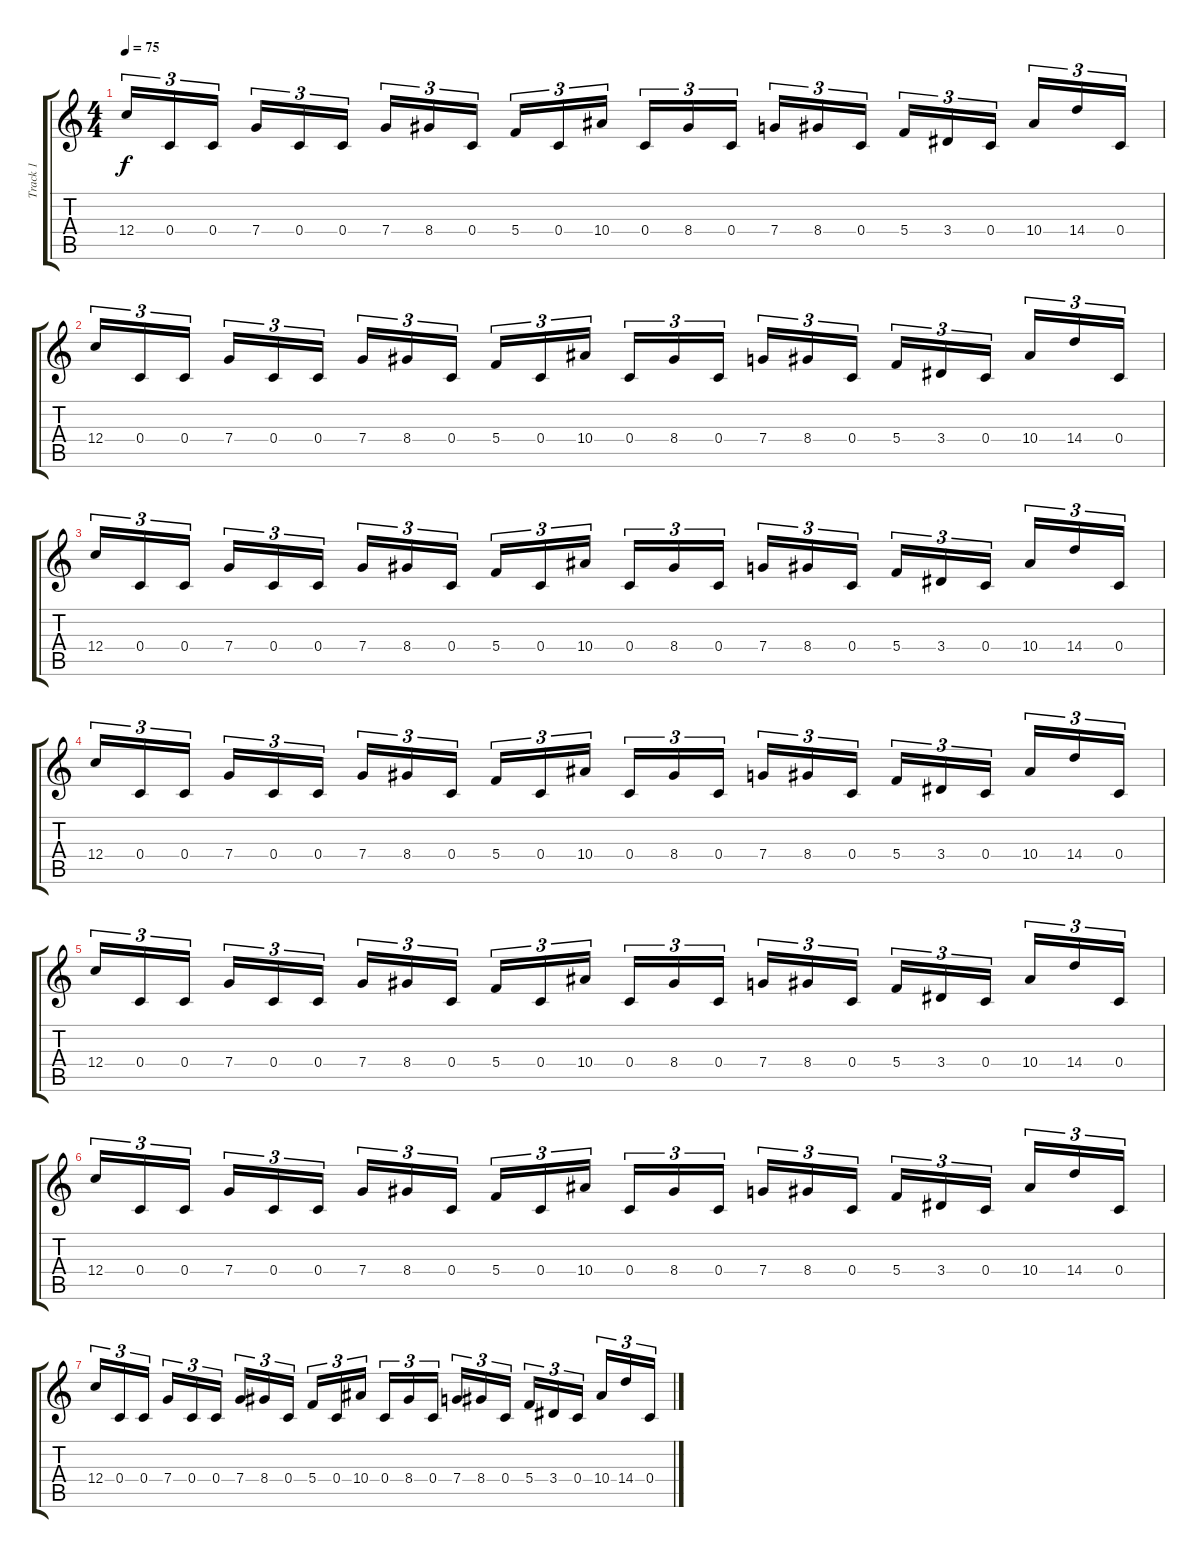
\track ("Track 1" "Track 1") {instrument distortionguitar}
\staff {score tabs}
\tuning (D4 A3 F3 C3 G2 C2) {hide}
\ts (4 4)
\tempo 75
\clef g2
\ks c
12.4.16{tu (3 2) dy f} 0.4.16{tu (3 2)} 0.4.16{tu (3 2)} 7.4.16{tu (3 2)} 0.4.16{tu (3 2)} 0.4.16{tu (3 2)} 7.4.16{tu (3 2)} 8.4.16{tu (3 2)} 0.4.16{tu (3 2)} 5.4.16{tu (3 2)} 0.4.16{tu (3 2)} 10.4.16{tu (3 2)} 0.4.16{tu (3 2)} 8.4.16{tu (3 2)} 0.4.16{tu (3 2)} 7.4.16{tu (3 2)} 8.4.16{tu (3 2)} 0.4.16{tu (3 2)} 5.4.16{tu (3 2)} 3.4.16{tu (3 2)} 0.4.16{tu (3 2)} 10.4.16{tu (3 2)} 14.4.16{tu (3 2)} 0.4.16{tu (3 2)} |
12.4.16{tu (3 2)} 0.4.16{tu (3 2)} 0.4.16{tu (3 2)} 7.4.16{tu (3 2)} 0.4.16{tu (3 2)} 0.4.16{tu (3 2)} 7.4.16{tu (3 2)} 8.4.16{tu (3 2)} 0.4.16{tu (3 2)} 5.4.16{tu (3 2)} 0.4.16{tu (3 2)} 10.4.16{tu (3 2)} 0.4.16{tu (3 2)} 8.4.16{tu (3 2)} 0.4.16{tu (3 2)} 7.4.16{tu (3 2)} 8.4.16{tu (3 2)} 0.4.16{tu (3 2)} 5.4.16{tu (3 2)} 3.4.16{tu (3 2)} 0.4.16{tu (3 2)} 10.4.16{tu (3 2)} 14.4.16{tu (3 2)} 0.4.16{tu (3 2)} |
12.4.16{tu (3 2)} 0.4.16{tu (3 2)} 0.4.16{tu (3 2)} 7.4.16{tu (3 2)} 0.4.16{tu (3 2)} 0.4.16{tu (3 2)} 7.4.16{tu (3 2)} 8.4.16{tu (3 2)} 0.4.16{tu (3 2)} 5.4.16{tu (3 2)} 0.4.16{tu (3 2)} 10.4.16{tu (3 2)} 0.4.16{tu (3 2)} 8.4.16{tu (3 2)} 0.4.16{tu (3 2)} 7.4.16{tu (3 2)} 8.4.16{tu (3 2)} 0.4.16{tu (3 2)} 5.4.16{tu (3 2)} 3.4.16{tu (3 2)} 0.4.16{tu (3 2)} 10.4.16{tu (3 2)} 14.4.16{tu (3 2)} 0.4.16{tu (3 2)} |
12.4.16{tu (3 2) volume 0} 0.4.16{tu (3 2)} 0.4.16{tu (3 2)} 7.4.16{tu (3 2)} 0.4.16{tu (3 2)} 0.4.16{tu (3 2)} 7.4.16{tu (3 2)} 8.4.16{tu (3 2)} 0.4.16{tu (3 2)} 5.4.16{tu (3 2)} 0.4.16{tu (3 2)} 10.4.16{tu (3 2)} 0.4.16{tu (3 2)} 8.4.16{tu (3 2)} 0.4.16{tu (3 2)} 7.4.16{tu (3 2)} 8.4.16{tu (3 2)} 0.4.16{tu (3 2)} 5.4.16{tu (3 2)} 3.4.16{tu (3 2)} 0.4.16{tu (3 2)} 10.4.16{tu (3 2)} 14.4.16{tu (3 2)} 0.4.16{tu (3 2)} |
12.4.16{tu (3 2)} 0.4.16{tu (3 2)} 0.4.16{tu (3 2)} 7.4.16{tu (3 2)} 0.4.16{tu (3 2)} 0.4.16{tu (3 2)} 7.4.16{tu (3 2)} 8.4.16{tu (3 2)} 0.4.16{tu (3 2)} 5.4.16{tu (3 2)} 0.4.16{tu (3 2)} 10.4.16{tu (3 2)} 0.4.16{tu (3 2)} 8.4.16{tu (3 2)} 0.4.16{tu (3 2)} 7.4.16{tu (3 2)} 8.4.16{tu (3 2)} 0.4.16{tu (3 2)} 5.4.16{tu (3 2)} 3.4.16{tu (3 2)} 0.4.16{tu (3 2)} 10.4.16{tu (3 2)} 14.4.16{tu (3 2)} 0.4.16{tu (3 2)} |
12.4.16{tu (3 2)} 0.4.16{tu (3 2)} 0.4.16{tu (3 2)} 7.4.16{tu (3 2)} 0.4.16{tu (3 2)} 0.4.16{tu (3 2)} 7.4.16{tu (3 2)} 8.4.16{tu (3 2)} 0.4.16{tu (3 2)} 5.4.16{tu (3 2)} 0.4.16{tu (3 2)} 10.4.16{tu (3 2)} 0.4.16{tu (3 2)} 8.4.16{tu (3 2)} 0.4.16{tu (3 2)} 7.4.16{tu (3 2)} 8.4.16{tu (3 2)} 0.4.16{tu (3 2)} 5.4.16{tu (3 2)} 3.4.16{tu (3 2)} 0.4.16{tu (3 2)} 10.4.16{tu (3 2)} 14.4.16{tu (3 2)} 0.4.16{tu (3 2)} |
12.4.16{tu (3 2)} 0.4.16{tu (3 2)} 0.4.16{tu (3 2)} 7.4.16{tu (3 2)} 0.4.16{tu (3 2)} 0.4.16{tu (3 2)} 7.4.16{tu (3 2)} 8.4.16{tu (3 2)} 0.4.16{tu (3 2)} 5.4.16{tu (3 2)} 0.4.16{tu (3 2)} 10.4.16{tu (3 2)} 0.4.16{tu (3 2)} 8.4.16{tu (3 2)} 0.4.16{tu (3 2)} 7.4.16{tu (3 2)} 8.4.16{tu (3 2)} 0.4.16{tu (3 2)} 5.4.16{tu (3 2)} 3.4.16{tu (3 2)} 0.4.16{tu (3 2)} 10.4.16{tu (3 2)} 14.4.16{tu (3 2)} 0.4.16{tu (3 2)}
